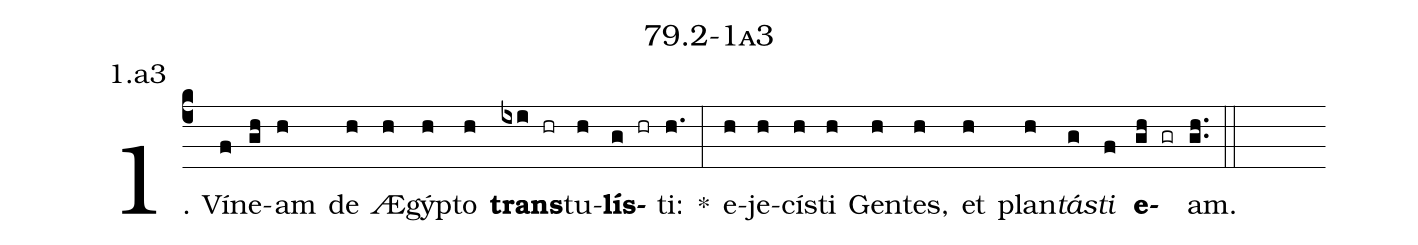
name: 79.2-1a3;
annotation: 1.a3;
%%
(c4)1. Ví(f)ne(gh)am(h) de(h) Æ(h)gýp(h)to(h) <b>trans</b>(ixi hr)tu(h)<b>lís</b>(g hr)ti:(h.) *(:) e(h)je(h)cís(h)ti(h) Gen(h)tes,(h) et(h) plan(h)<i>tás</i>(g)<i>ti</i>(f) <b>e</b>(gh gr)am.(gh..) (::)


%E(h) u(h) o(g) u(f) a(gh) e.(gh..) (::)
